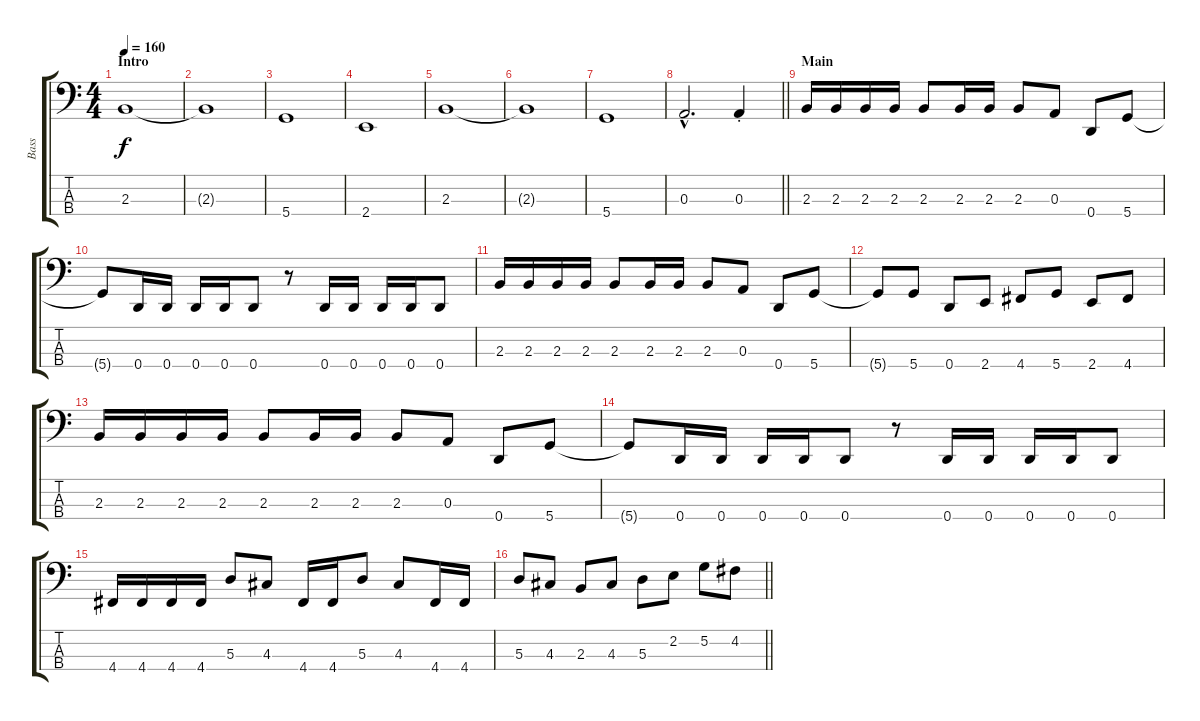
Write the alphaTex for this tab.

\track ("Bass" "Bass") {instrument electricbasspick}
\staff {score tabs}
\tuning (G2 D2 A1 D1) {hide}
\ts (4 4)
\section ("" "Intro")
\tempo 160
\clef f4
\ks c
2.3.1{dy f instrument electricbasspick} |
2.3{t}.1 |
5.4.1 |
2.4.1 |
2.3.1 |
2.3{t}.1 |
5.4.1 |
\barLineRight lightlight
0.3{hac}.2{d} 0.3{st}.4 |
\section ("" "Main")
2.3.16 2.3.16 2.3.16 2.3.16 2.3.8 2.3.16 2.3.16 2.3.8 0.3.8 0.4.8 5.4.8 |
5.4{t}.8 0.4.16 0.4.16 0.4.16 0.4.16 0.4.8 r.8 0.4.16 0.4.16 0.4.16 0.4.16 0.4.8 |
2.3.16 2.3.16 2.3.16 2.3.16 2.3.8 2.3.16 2.3.16 2.3.8 0.3.8 0.4.8 5.4.8 |
5.4{t}.8 5.4.8 0.4.8 2.4.8 4.4.8 5.4.8 2.4.8 4.4.8 |
2.3.16 2.3.16 2.3.16 2.3.16 2.3.8 2.3.16 2.3.16 2.3.8 0.3.8 0.4.8 5.4.8 |
5.4{t}.8 0.4.16 0.4.16 0.4.16 0.4.16 0.4.8 r.8 0.4.16 0.4.16 0.4.16 0.4.16 0.4.8 |
4.4.16 4.4.16 4.4.16 4.4.16 5.3.8 4.3.8 4.4.16 4.4.16 5.3.8 4.3.8 4.4.16 4.4.16 |
\barLineRight lightlight
5.3.8 4.3.8 2.3.8 4.3.8 5.3.8 2.2.8 5.2.8 4.2.8
